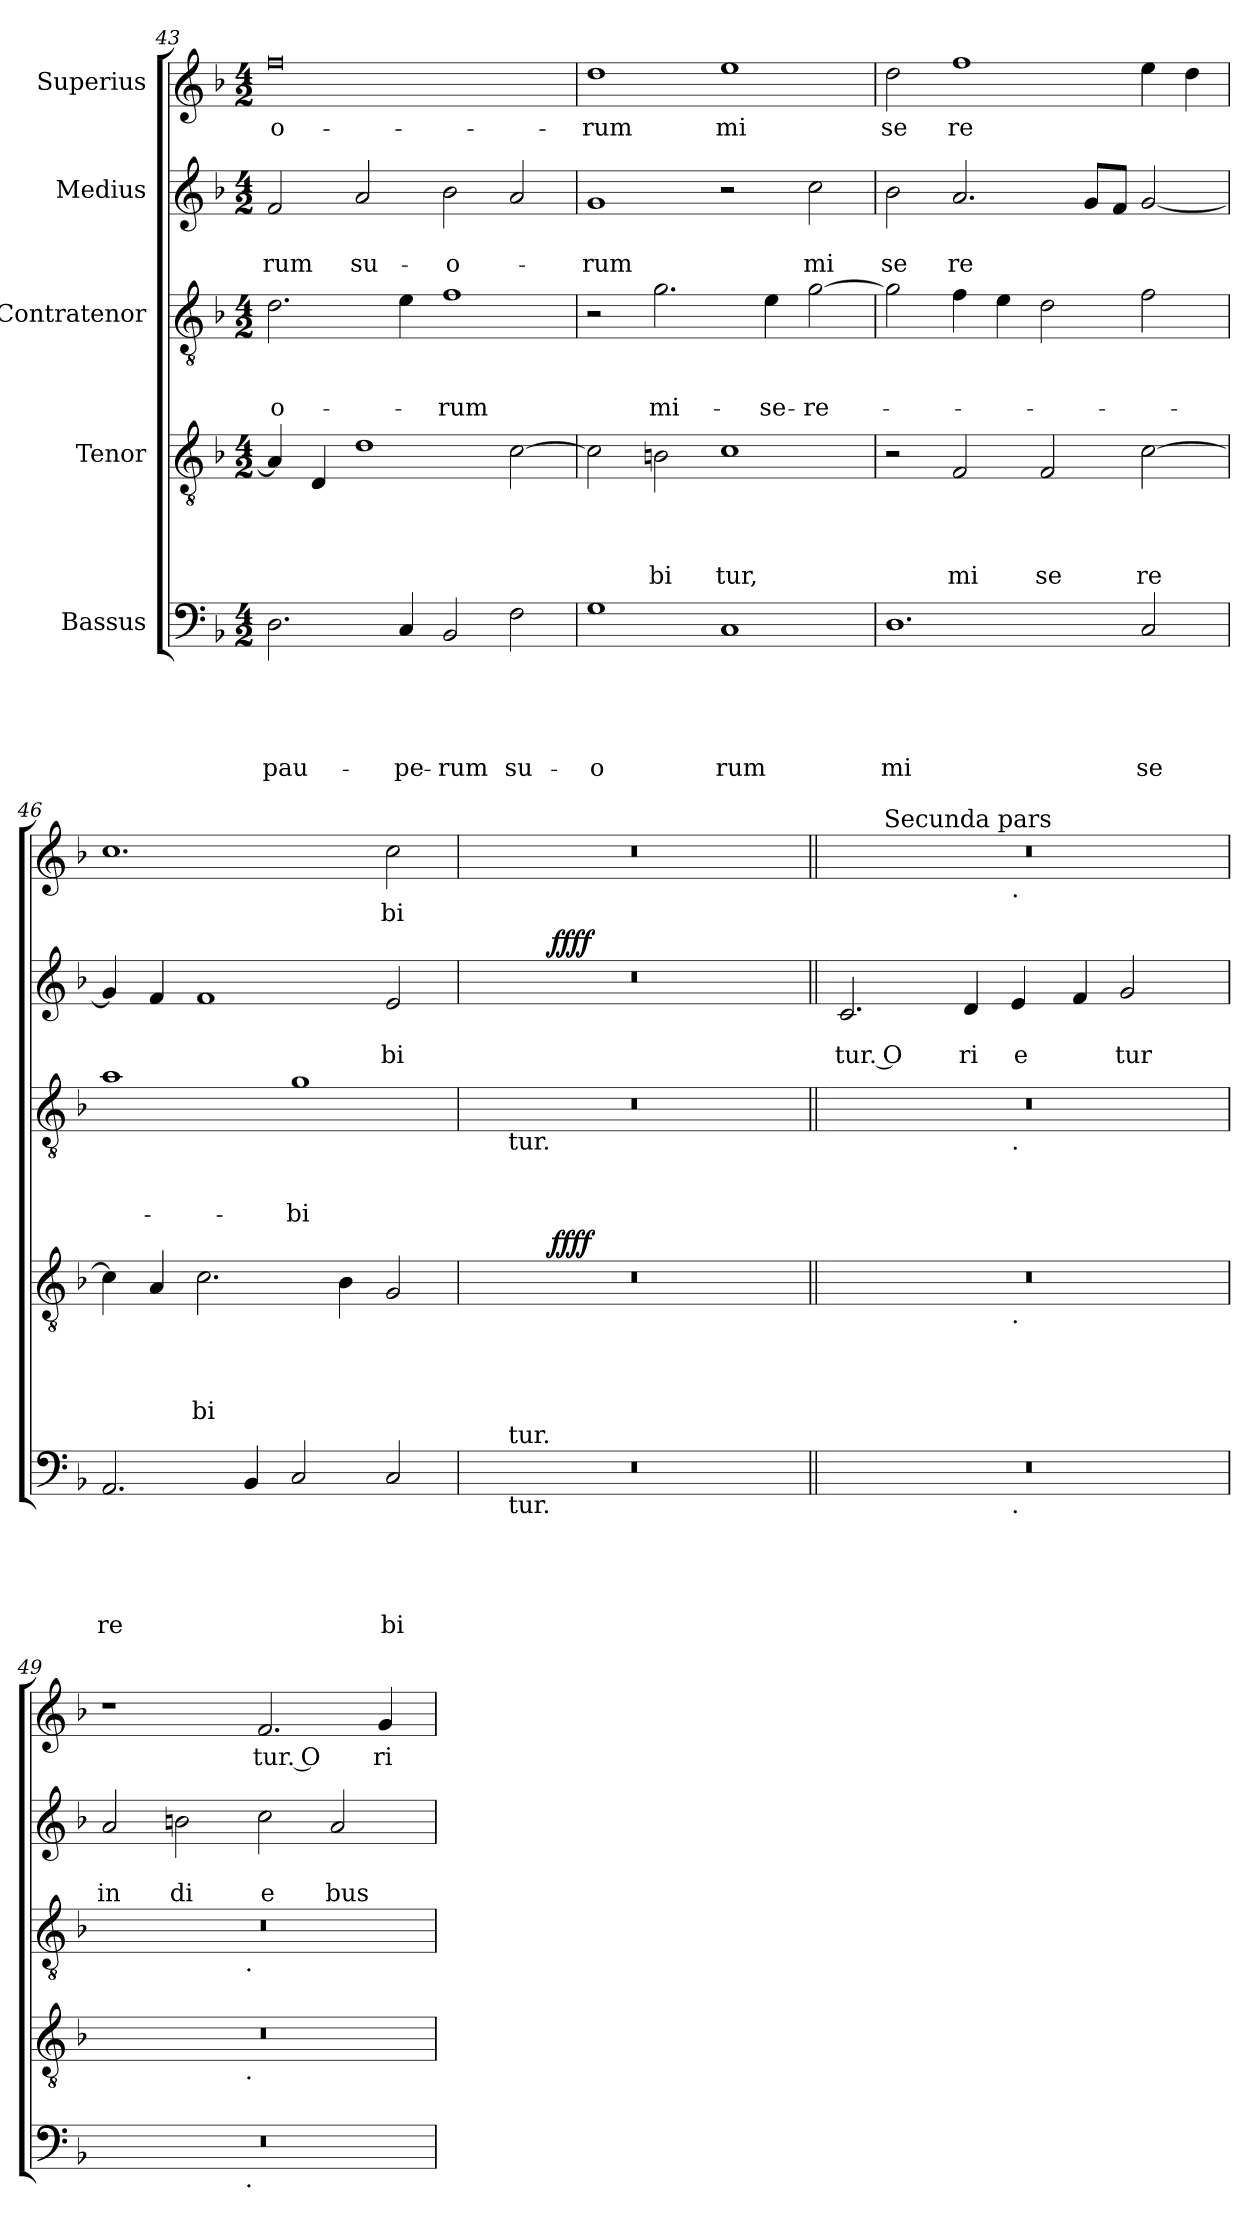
**kern	**text	**text	**text	**text	**text	**kern	**text	**text	**text	**text	**dynam	**kern	**text	**text	**text	**kern	**text	**text	**dynam	**kern	**text
*part5	*part5	*part5	*part5	*part5	*part5	*part4	*part4	*part4	*part4	*part4	*part4	*part3	*part3	*part3	*part3	*part2	*part2	*part2	*part2	*part1	*part1
*staff5	*staff5	*staff5	*staff5	*staff5	*staff5	*staff4	*staff4	*staff4	*staff4	*staff4	*staff4	*staff3	*staff3	*staff3	*staff3	*staff2	*staff2	*staff2	*staff2	*staff1	*staff1
*I"Bassus	*	*	*	*	*	*I"Tenor	*	*	*	*	*	*I"Contratenor	*	*	*	*I"Medius	*	*	*	*I"Superius	*
*clefF4	*	*	*	*	*	*clefGv2	*	*	*	*	*	*clefGv2	*	*	*	*clefG2	*	*	*	*clefG2	*
*k[b-]	*	*	*	*	*	*k[b-]	*	*	*	*	*	*k[b-]	*	*	*	*k[b-]	*	*	*	*k[b-]	*
*F:	*	*	*	*	*	*F:	*	*	*	*	*	*F:	*	*	*	*F:	*	*	*	*F:	*
*M4/2	*	*	*	*	*	*M4/2	*	*	*	*	*	*M4/2	*	*	*	*M4/2	*	*	*	*M4/2	*
=43	=43	=43	=43	=43	=43	=43	=43	=43	=43	=43	=43	=43	=43	=43	=43	=43	=43	=43	=43	=43	=43
!	!	!	!	!	!LO:LY:b	!	!	!	!	!	!	!	!	!	!LO:LY:b	!	!	!LO:LY:b	!	!	!LO:LY:b
2.D\	.	.	.	.	pau-	4A/]	.	.	.	.	.	2.d\	.	.	-o-	2f/	.	-rum	.	0ff	-o-
.	.	.	.	.	.	4D/	.	.	.	.	.	.	.	.	.	.	.	.	.	.	.
!	!	!	!	!	!	!	!	!	!	!	!	!	!	!	!	!	!	!LO:LY:b	!	!	!
.	.	.	.	.	.	1d	.	.	.	.	.	.	.	.	.	2a/	.	su-	.	.	.
!	!	!	!	!	!LO:LY:b	!	!	!	!	!	!	!	!	!	!	!	!	!	!	!	!
4C/	.	.	.	.	-pe-	.	.	.	.	.	.	4e\	.	.	.	.	.	.	.	.	.
!	!	!	!	!	!LO:LY:b	!	!	!	!	!	!	!	!	!	!LO:LY:b	!	!	!LO:LY:b	!	!	!
2BB-/	.	.	.	.	-rum	.	.	.	.	.	.	1f	.	.	-rum	2b-\	.	-o-	.	.	.
!	!	!	!	!	!LO:LY:b	!	!	!	!	!	!	!	!	!	!	!	!	!	!	!	!
2F\	.	.	.	.	su-	[<2c\	.	.	.	.	.	.	.	.	.	2a/	.	.	.	.	.
!!LO:LB:g=z
=44	=44	=44	=44	=44	=44	=44	=44	=44	=44	=44	=44	=44	=44	=44	=44	=44	=44	=44	=44	=44	=44
!	!	!	!	!	!LO:LY:b	!	!	!	!	!	!	!	!	!	!	!	!	!LO:LY:b	!	!	!LO:LY:b
1G	.	.	.	.	-o	2c\]	.	.	.	.	.	2r	.	.	.	1g	.	-rum	.	1dd	-rum
!	!	!	!	!	!	!	!	!	!	!LO:LY:b	!	!	!	!	!LO:LY:b	!	!	!	!	!	!
.	.	.	.	.	.	2Bn\	.	.	.	bi	.	2.g\	.	.	mi-	.	.	.	.	.	.
!	!	!	!	!	!LO:LY:b	!	!	!	!	!LO:LY:b	!	!	!	!	!	!	!	!	!	!	!LO:LY:b
1C	.	.	.	.	rum	1c	.	.	.	tur,	.	.	.	.	.	2r	.	.	.	1ee	mi
!	!	!	!	!	!	!	!	!	!	!	!	!	!	!	!LO:LY:b	!	!	!	!	!	!
.	.	.	.	.	.	.	.	.	.	.	.	4e\	.	.	-se-	.	.	.	.	.	.
!	!	!	!	!	!	!	!	!	!	!	!	!	!	!	!LO:LY:b	!	!	!LO:LY:b	!	!	!
.	.	.	.	.	.	.	.	.	.	.	.	[>2g\	.	.	-re-	2cc\	.	mi	.	.	.
=45	=45	=45	=45	=45	=45	=45	=45	=45	=45	=45	=45	=45	=45	=45	=45	=45	=45	=45	=45	=45	=45
!	!	!	!	!	!LO:LY:b	!	!	!	!	!	!	!	!	!	!	!	!	!LO:LY:b	!	!	!LO:LY:b
1.D	.	.	.	.	mi	2r	.	.	.	.	.	2g\]	.	.	.	2b-\	.	se	.	2dd\	se
!	!	!	!	!	!	!	!	!	!	!LO:LY:b	!	!	!	!	!	!	!	!LO:LY:b	!	!	!LO:LY:b
.	.	.	.	.	.	2F/	.	.	.	mi	.	4f\	.	.	.	2.a/	.	re	.	1ff	re
.	.	.	.	.	.	.	.	.	.	.	.	4e\	.	.	.	.	.	.	.	.	.
!	!	!	!	!	!	!	!	!	!	!LO:LY:b	!	!	!	!	!	!	!	!	!	!	!
.	.	.	.	.	.	2F/	.	.	.	se	.	2d\	.	.	.	.	.	.	.	.	.
.	.	.	.	.	.	.	.	.	.	.	.	.	.	.	.	8g/L	.	.	.	.	.
.	.	.	.	.	.	.	.	.	.	.	.	.	.	.	.	8f/J	.	.	.	.	.
!	!	!	!	!	!LO:LY:b	!	!	!	!	!LO:LY:b	!	!	!	!	!	!	!	!	!	!	!
2C/	.	.	.	.	se	[>2c\	.	.	.	re	.	2f\	.	.	.	[<2g/	.	.	.	4ee\	.
.	.	.	.	.	.	.	.	.	.	.	.	.	.	.	.	.	.	.	.	4dd\	.
=46	=46	=46	=46	=46	=46	=46	=46	=46	=46	=46	=46	=46	=46	=46	=46	=46	=46	=46	=46	=46	=46
!	!	!	!	!	!LO:LY:b	!	!	!	!	!	!	!	!	!	!	!	!	!	!	!	!
2.AA/	.	.	.	.	re	4c\]	.	.	.	.	.	1a	.	.	.	4g/]	.	.	.	1.cc	.
.	.	.	.	.	.	4A/	.	.	.	.	.	.	.	.	.	4f/	.	.	.	.	.
!	!	!	!	!	!	!	!	!	!	!LO:LY:b	!	!	!	!	!	!	!	!	!	!	!
.	.	.	.	.	.	2.c\	.	.	.	bi	.	.	.	.	.	1f	.	.	.	.	.
4BB-/	.	.	.	.	.	.	.	.	.	.	.	.	.	.	.	.	.	.	.	.	.
!	!	!	!	!	!	!	!	!	!	!	!	!	!	!	!LO:LY:b	!	!	!	!	!	!
2C/	.	.	.	.	.	.	.	.	.	.	.	1g	.	.	-bi-	.	.	.	.	.	.
.	.	.	.	.	.	4B-\	.	.	.	.	.	.	.	.	.	.	.	.	.	.	.
!	!	!	!	!	!LO:LY:b	!	!	!	!	!	!	!	!	!	!	!	!	!LO:LY:b	!	!	!LO:LY:b
2C/	.	.	.	.	bi	2G/	.	.	.	.	.	.	.	.	.	2e/	.	bi	.	2cc\	bi
=47	=47	=47	=47	=47	=47	=47	=47	=47	=47	=47	=47	=47	=47	=47	=47	=47	=47	=47	=47	=47	=47
*^	*	*	*	*	*	*^	*	*	*	*	*	*^	*	*	*	*^	*	*	*	*	*
0r	8..ryy	.	.	.	.	.	0r	4..ryy	.	.	.	.	.	0r	8..ryy	.	.	.	0r	4..ryy	.	.	.	0r	.
!	!	!	!	!	!	!	!	!	!	!	!	!	!	!	!LO:TX:b:t=tur.	!	!	!	!	!	!	!	!	!	!
!	!LO:TX:b:t=tur.	!	!	!	!	!	!	!	!	!	!	!	!	!	!	!	!	!	!	!	!	!	!	!	!
!	!LO:TX:a:t=tur.	!	!	!	!	!	!	!	!	!	!	!	!	!	!	!	!	!	!	!	!	!	!	!	!
.	1ryy	.	.	.	.	.	.	.	.	.	.	.	.	.	1ryy	.	.	.	.	.	.	.	.	.	.
!	!	!	!	!	!	!	!	!	!	!	!	!	!LO:DY:b	!	!	!	!	!	!	!	!	!	!LO:DY:b	!	!
.	.	.	.	.	.	.	.	1ryy	.	.	.	.	ffff	.	.	.	.	.	.	1ryy	.	.	ffff	.	.
.	2ryy	.	.	.	.	.	.	.	.	.	.	.	.	.	2ryy	.	.	.	.	.	.	.	.	.	.
.	.	.	.	.	.	.	.	2ryy	.	.	.	.	.	.	.	.	.	.	.	2ryy	.	.	.	.	.
.	4ryy	.	.	.	.	.	.	.	.	.	.	.	.	.	4ryy	.	.	.	.	.	.	.	.	.	.
.	.	.	.	.	.	.	.	16ryy	.	.	.	.	.	.	.	.	.	.	.	16ryy	.	.	.	.	.
.	32ryy	.	.	.	.	.	.	.	.	.	.	.	.	.	32ryy	.	.	.	.	.	.	.	.	.	.
=48||	=48||	=48||	=48||	=48||	=48||	=48||	=48||	=48||	=48||	=48||	=48||	=48||	=48||	=48||	=48||	=48||	=48||	=48||	=48||	=48||	=48||	=48||	=48||	=48||	=48||
!	!	!	!	!	!	!	!	!	!	!	!	!	!	!	!	!	!	!	!	!	!	!LO:LY:b:rj	!	!	!
*	*	*	*	*	*	*	*	*	*	*	*	*	*	*	*	*	*	*	*	*	*	*	*	*^	*
*	*	*	*	*	*	*	*	*	*	*	*	*	*	*	*	*	*	*	*v	*v	*	*	*	*	*^	*
0r	1ryy	.	.	.	.	.	0r	1ryy	.	.	.	.	.	0r	1ryy	.	.	.	2.c/	.	tur. O	.	0r	8ryy	1ryy	.
.	.	.	.	.	.	.	.	.	.	.	.	.	.	.	.	.	.	.	.	.	.	.	.	32ryy	.	.
!	!	!	!	!	!	!	!	!	!	!	!	!	!	!	!	!	!	!	!	!	!	!	!	!LO:TX:a:t=Secunda pars	!	!
.	.	.	.	.	.	.	.	.	.	.	.	.	.	.	.	.	.	.	.	.	.	.	.	1ryy	.	.
!	!	!	!	!	!	!	!	!	!	!	!	!	!	!	!	!	!	!	!	!	!LO:LY:b	!	!	!	!	!
.	.	.	.	.	.	.	.	.	.	.	.	.	.	.	.	.	.	.	4d/	.	ri	.	.	.	.	.
!	!	!	!	!	!	!	!	!	!	!	!	!	!	!	!	!	!	!	!	!	!	!	!	!	!LO:TX:b:t=.	!
!	!	!	!	!	!	!	!	!	!	!	!	!	!	!	!LO:TX:b:t=.	!	!	!	!	!	!	!	!	!	!	!
!	!	!	!	!	!	!	!	!LO:TX:b:t=.	!	!	!	!	!	!	!	!	!	!	!	!	!	!	!	!	!	!
!	!LO:TX:b:t=.	!	!	!	!	!	!	!	!	!	!	!	!	!	!	!	!	!	!	!	!	!	!	!	!	!
!	!	!	!	!	!	!	!	!	!	!	!	!	!	!	!	!	!	!	!	!	!LO:LY:b	!	!	!	!	!
.	1ryy	.	.	.	.	.	.	1ryy	.	.	.	.	.	.	1ryy	.	.	.	4e/	.	e	.	.	.	1ryy	.
.	.	.	.	.	.	.	.	.	.	.	.	.	.	.	.	.	.	.	.	.	.	.	.	2ryy	.	.
.	.	.	.	.	.	.	.	.	.	.	.	.	.	.	.	.	.	.	4f/	.	.	.	.	.	.	.
!	!	!	!	!	!	!	!	!	!	!	!	!	!	!	!	!	!	!	!	!	!LO:LY:b	!	!	!	!	!
.	.	.	.	.	.	.	.	.	.	.	.	.	.	.	.	.	.	.	2g/	.	tur	.	.	.	.	.
.	.	.	.	.	.	.	.	.	.	.	.	.	.	.	.	.	.	.	.	.	.	.	.	4ryy	.	.
.	.	.	.	.	.	.	.	.	.	.	.	.	.	.	.	.	.	.	.	.	.	.	.	16.ryy	.	.
=49	=49	=49	=49	=49	=49	=49	=49	=49	=49	=49	=49	=49	=49	=49	=49	=49	=49	=49	=49	=49	=49	=49	=49	=49	=49	=49
!	!	!	!	!	!	!	!	!	!	!	!	!	!	!	!	!	!	!	!	!	!LO:LY:b	!	!	!	!	!
*	*	*	*	*	*	*	*	*	*	*	*	*	*	*	*	*	*	*	*	*	*	*	*v	*v	*v	*
0r	2ryy	.	.	.	.	.	0r	2ryy	.	.	.	.	.	0r	2ryy	.	.	.	2a/	.	in	.	1r	.
!	!	!	!	!	!	!	!	!	!	!	!	!	!	!	!	!	!	!	!	!	!LO:LY:b	!	!	!
.	4...ryy	.	.	.	.	.	.	4...ryy	.	.	.	.	.	.	4...ryy	.	.	.	2bn\	.	di	.	.	.
!	!	!	!	!	!	!	!	!	!	!	!	!	!	!	!LO:TX:b:t=.	!	!	!	!	!	!	!	!	!
!	!	!	!	!	!	!	!	!LO:TX:b:t=.	!	!	!	!	!	!	!	!	!	!	!	!	!	!	!	!
!	!LO:TX:b:t=.	!	!	!	!	!	!	!	!	!	!	!	!	!	!	!	!	!	!	!	!	!	!	!
.	1ryy	.	.	.	.	.	.	1ryy	.	.	.	.	.	.	1ryy	.	.	.	.	.	.	.	.	.
!	!	!	!	!	!	!	!	!	!	!	!	!	!	!	!	!	!	!	!	!	!LO:LY:b	!	!	!LO:LY:b:rj
.	.	.	.	.	.	.	.	.	.	.	.	.	.	.	.	.	.	.	2cc\	.	e	.	2.f/	tur. O
!	!	!	!	!	!	!	!	!	!	!	!	!	!	!	!	!	!	!	!	!	!LO:LY:b	!	!	!
.	.	.	.	.	.	.	.	.	.	.	.	.	.	.	.	.	.	.	2a/	.	bus	.	.	.
!	!	!	!	!	!	!	!	!	!	!	!	!	!	!	!	!	!	!	!	!	!	!	!	!LO:LY:b
.	.	.	.	.	.	.	.	.	.	.	.	.	.	.	.	.	.	.	.	.	.	.	4g/	ri
.	32ryy	.	.	.	.	.	.	32ryy	.	.	.	.	.	.	32ryy	.	.	.	.	.	.	.	.	.
*v	*v	*	*	*	*	*	*	*	*	*	*	*	*	*v	*v	*	*	*	*	*	*	*	*	*
*	*	*	*	*	*	*v	*v	*	*	*	*	*	*	*	*	*	*	*	*	*	*	*
=	=	=	=	=	=	=	=	=	=	=	=	=	=	=	=	=	=	=	=	=	=
*-	*-	*-	*-	*-	*-	*-	*-	*-	*-	*-	*-	*-	*-	*-	*-	*-	*-	*-	*-	*-	*-
